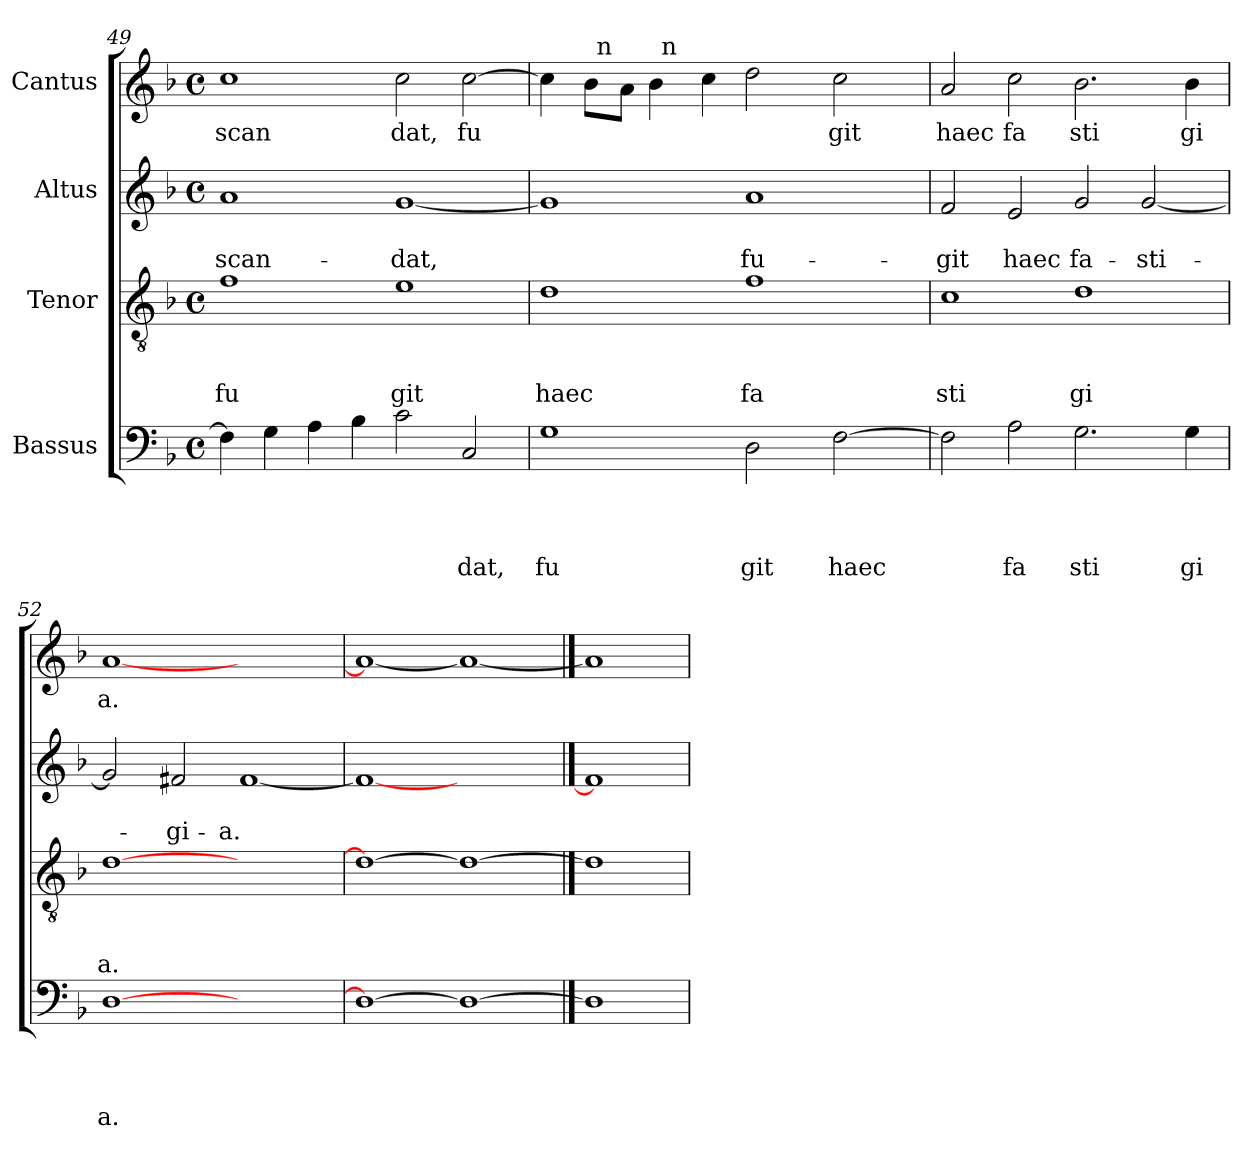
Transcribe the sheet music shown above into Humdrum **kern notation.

**kern	**text	**text	**text	**text	**kern	**text	**text	**text	**kern	**text	**text	**kern	**text
*part4	*part4	*part4	*part4	*part4	*part3	*part3	*part3	*part3	*part2	*part2	*part2	*part1	*part1
*staff4	*staff4	*staff4	*staff4	*staff4	*staff3	*staff3	*staff3	*staff3	*staff2	*staff2	*staff2	*staff1	*staff1
*I"Bassus	*	*	*	*	*I"Tenor	*	*	*	*I"Altus	*	*	*I"Cantus	*
!!LO:LB:g=z
*clefF4	*	*	*	*	*clefGv2	*	*	*	*clefG2	*	*	*clefG2	*
*k[b-]	*	*	*	*	*k[b-]	*	*	*	*k[b-]	*	*	*k[b-]	*
*F:	*	*	*	*	*F:	*	*	*	*F:	*	*	*F:	*
*M4/4	*	*	*	*	*M4/4	*	*	*	*M4/4	*	*	*M4/4	*
*met(c)	*	*	*	*	*met(c)	*	*	*	*met(c)	*	*	*met(c)	*
=49	=49	=49	=49	=49	=49	=49	=49	=49	=49	=49	=49	=49	=49
!	!	!	!	!	!	!	!	!LO:LY:b	!	!	!LO:LY:b	!	!LO:LY:b
4F\]	.	.	.	.	1f	.	.	fu	1a	.	scan-	1cc	scan
4G\	.	.	.	.	.	.	.	.	.	.	.	.	.
4A\	.	.	.	.	.	.	.	.	.	.	.	.	.
4B-\	.	.	.	.	.	.	.	.	.	.	.	.	.
!	!	!	!	!	!	!	!	!LO:LY:b	!	!	!LO:LY:b	!	!LO:LY:b
2c\	.	.	.	.	1e	.	.	git	[<1g	.	-dat,	2cc\	dat,
!	!	!	!	!LO:LY:b	!	!	!	!	!	!	!	!	!LO:LY:b
2C/	.	.	.	dat,	.	.	.	.	.	.	.	[>2cc\	fu
=50	=50	=50	=50	=50	=50	=50	=50	=50	=50	=50	=50	=50	=50
!	!	!	!	!LO:LY:b	!	!	!	!LO:LY:b	!	!	!	!	!
*	*	*	*	*	*	*	*	*	*	*	*	*^	*
*	*	*	*	*	*	*	*	*	*	*	*	*	*^	*
1G	.	.	.	fu	1d	.	.	haec	1g]	.	.	4cc\]	4ryy	2ryy	.
.	.	.	.	.	.	.	.	.	.	.	.	8b-\L	32ryy	.	.
!	!	!	!	!	!	!	!	!	!	!	!	!	!LO:TX:a:t=n	!	!
.	.	.	.	.	.	.	.	.	.	.	.	.	1ryy	.	.
.	.	.	.	.	.	.	.	.	.	.	.	8a\J	.	.	.
.	.	.	.	.	.	.	.	.	.	.	.	4b-\	.	32ryy	.
!	!	!	!	!	!	!	!	!	!	!	!	!	!	!LO:TX:a:t=n	!
.	.	.	.	.	.	.	.	.	.	.	.	.	.	1ryy	.
.	.	.	.	.	.	.	.	.	.	.	.	4cc\	.	.	.
!	!	!	!	!LO:LY:b	!	!	!	!LO:LY:b	!	!	!LO:LY:b	!	!	!	!
2D\	.	.	.	git	1f	.	.	fa	1a	.	fu-	2dd\	.	.	.
.	.	.	.	.	.	.	.	.	.	.	.	.	2ryy	.	.
!	!	!	!	!LO:LY:b	!	!	!	!	!	!	!	!	!	!	!LO:LY:b
[>2F\	.	.	.	haec	.	.	.	.	.	.	.	2cc\	.	.	git
.	.	.	.	.	.	.	.	.	.	.	.	.	.	4...ryy	.
.	.	.	.	.	.	.	.	.	.	.	.	.	8..ryy	.	.
=51	=51	=51	=51	=51	=51	=51	=51	=51	=51	=51	=51	=51	=51	=51	=51
!	!	!	!	!	!	!	!	!LO:LY:b	!	!	!LO:LY:b	!	!	!	!LO:LY:b
*	*	*	*	*	*	*	*	*	*	*	*	*v	*v	*v	*
2F\]	.	.	.	.	1c	.	.	sti	2f/	.	-git	2a/	haec
!	!	!	!	!LO:LY:b	!	!	!	!	!	!	!LO:LY:b	!	!LO:LY:b
2A\	.	.	.	fa	.	.	.	.	2e/	.	haec	2cc\	fa
!	!	!	!	!LO:LY:b	!	!	!	!LO:LY:b	!	!	!LO:LY:b	!	!LO:LY:b
2.G\	.	.	.	sti	1d	.	.	gi	2g/	.	fa-	2.b-\	sti
!	!	!	!	!	!	!	!	!	!	!	!LO:LY:b	!	!
.	.	.	.	.	.	.	.	.	[<2g/	.	-sti-	.	.
!	!	!	!	!LO:LY:b	!	!	!	!	!	!	!	!	!LO:LY:b
4G\	.	.	.	gi	.	.	.	.	.	.	.	4b-\	gi
=52	=52	=52	=52	=52	=52	=52	=52	=52	=52	=52	=52	=52	=52
!	!	!	!	!LO:LY:b	!	!	!	!LO:LY:b	!	!	!	!	!LO:LY:b
[>1D	.	.	.	a.	[>1d	.	.	a.	2g/]	.	.	[<1a	a.
!	!	!	!	!	!	!	!	!	!	!	!LO:LY:b	!	!
.	.	.	.	.	.	.	.	.	2f#X/	.	-gi-	.	.
!	!	!	!	!	!	!	!	!	!	!	!LO:LY:b	!	!
1ryy	.	.	.	.	1ryy	.	.	.	[<1f#	.	-a.	1ryy	.
=53	=53	=53	=53	=53	=53	=53	=53	=53	=53	=53	=53	=53	=53
1D_	.	.	.	.	1d_	.	.	.	1f#_	.	.	1a_	.
1D_	.	.	.	.	1d_	.	.	.	1ryy	.	.	1a_	.
==54	==54	==54	==54	==54	==54	==54	==54	==54	==54	==54	==54	==54	==54
1D]	.	.	.	.	1d]	.	.	.	1f#]	.	.	1a]	.
=	=	=	=	=	=	=	=	=	=	=	=	=	=
*-	*-	*-	*-	*-	*-	*-	*-	*-	*-	*-	*-	*-	*-
